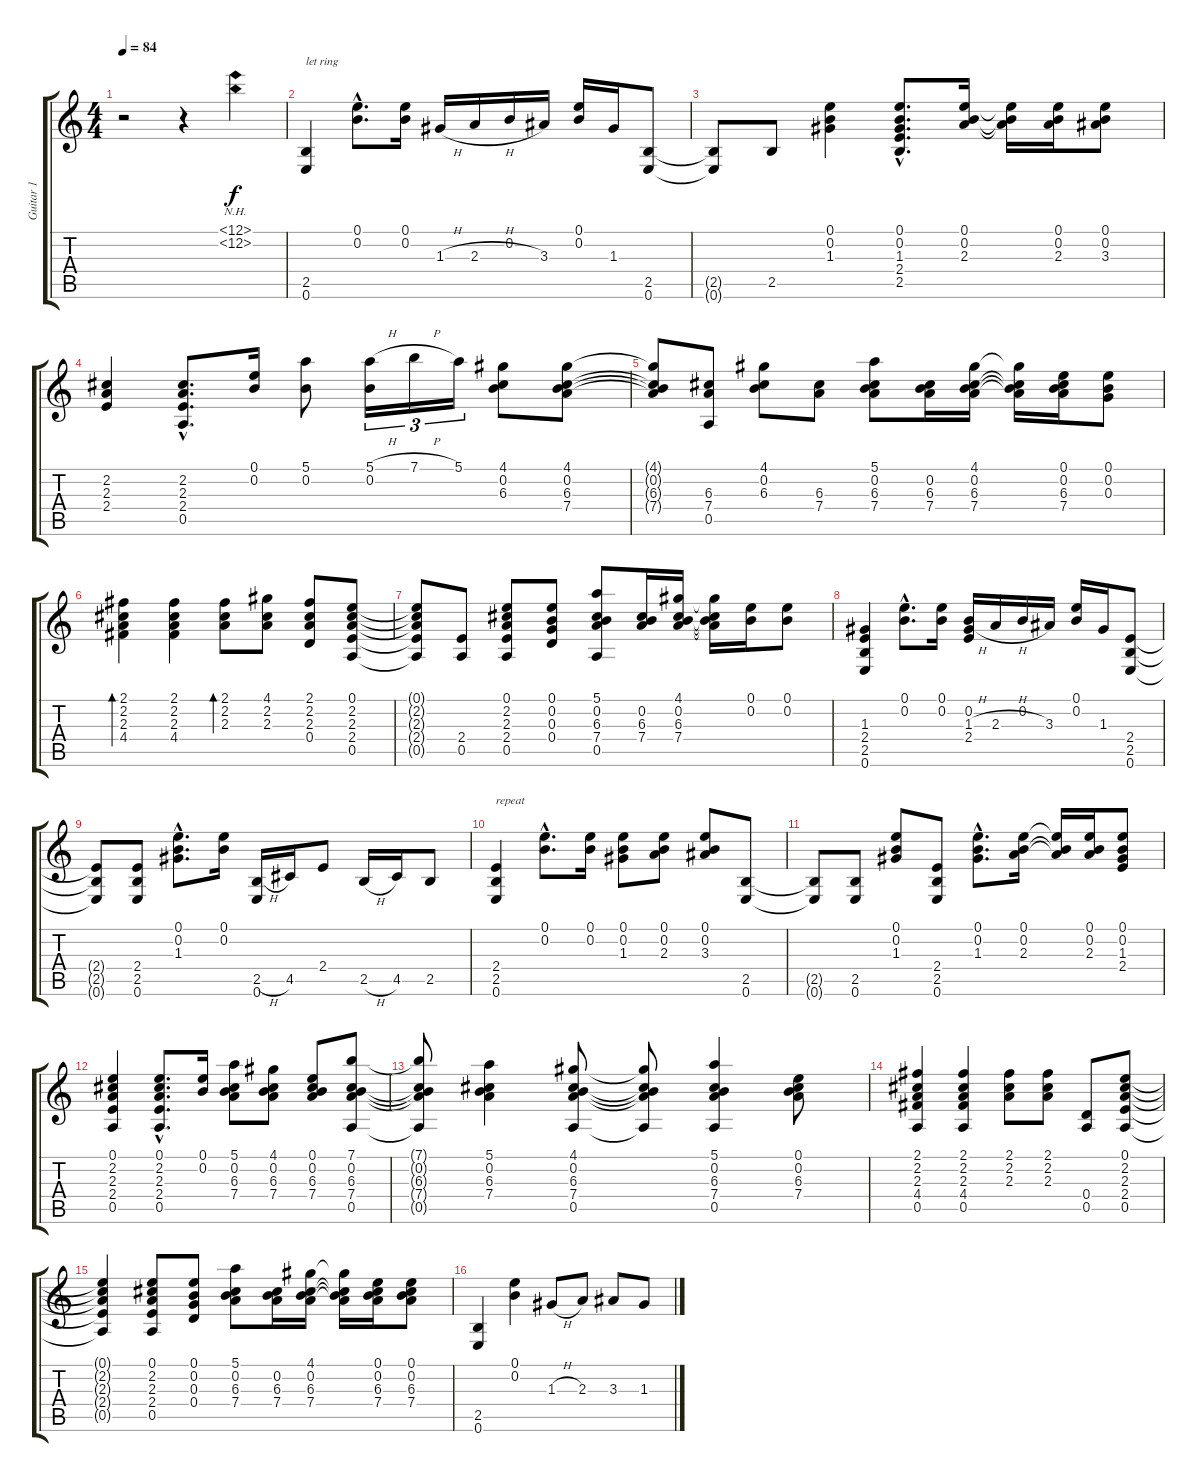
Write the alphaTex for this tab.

\track ("Guitar 1" "Guitar 1") {instrument acousticguitarsteel}
\staff {score tabs}
\tuning (E4 B3 G3 D3 A2 E2) {hide}
\ts (4 4)
\tempo 84
\clef g2
\ks c
r.2{dy f instrument acousticguitarsteel} r.4 (12.1{nh} 12.2{nh}).4 |
(2.5 0.6).4{txt "let ring"} (0.1{hac} 0.2{hac}).8{d} (0.1 0.2).16 1.3{h}.16 2.3{h}.16 0.2.16 3.3.16 (0.1 0.2).16 1.3.16 (2.5 0.6).8 |
(2.5{t} 0.6{t}).8 2.5.8 (0.1 0.2 1.3).4 (0.1{hac} 0.2{hac} 1.3{hac} 2.4{hac} 2.5{hac}).8{d} (0.1 0.2 2.3).16 (0.1{t} 0.2{t} 2.3{t}).16 (0.1 0.2 2.3).16 (0.1 0.2 3.3).8 |
(2.2 2.3 2.4).4 (2.2{hac} 2.3{hac} 2.4{hac} 0.5{hac}).8{d} (0.1 0.2).16 (5.1 0.2).8 (5.1{h} 0.2).16{tu (3 2)} 7.1{h}.16{tu (3 2)} 5.1.16{tu (3 2)} (4.1 0.2 6.3).8 (4.1 0.2 6.3 7.4).8 |
(4.1{t} 0.2{t} 6.3{t} 7.4{t}).8 (6.3 7.4 0.5).8 (4.1 0.2 6.3).8 (6.3 7.4).8 (5.1 0.2 6.3 7.4).8 (0.2 6.3 7.4).16 (4.1 0.2 6.3 7.4).16 (4.1{t} 0.2{t} 6.3{t} 7.4{t}).16 (0.1 0.2 6.3 7.4).16 (0.1 0.2 0.3).8 |
(2.1 2.2 2.3 4.4).4{bd 60} (2.1 2.2 2.3 4.4).4 (2.1 2.2 2.3).8{bd 60} (4.1 2.2 2.3).8 (2.1 2.2 2.3 0.4).8 (0.1 2.2 2.3 2.4 0.5).8 |
(0.1{t} 2.2{t} 2.3{t} 2.4{t} 0.5{t}).8 (2.4 0.5).8 (0.1 2.2 2.3 2.4 0.5).8 (0.1 0.2 0.3 0.4).8 (5.1 0.2 6.3 7.4 0.5).8 (0.2 6.3 7.4).16 (4.1 0.2 6.3 7.4).16 (4.1{t} 0.2{t} 6.3{t} 7.4{t}).16 (0.1 0.2).16 (0.1 0.2).8 |
(1.3 2.4 2.5 0.6).4 (0.1{hac} 0.2{hac}).8{d} (0.1 0.2).16 (0.2 1.3{h} 2.4).16 2.3{h}.16 0.2.16 3.3.16 (0.1 0.2).16 1.3.16 (2.4 2.5 0.6).8 |
(2.4{t} 2.5{t} 0.6{t}).8 (2.4 2.5 0.6).8 (0.1{hac} 0.2{hac} 1.3{hac}).8{d} (0.1 0.2).16 (2.5{h} 0.6).16 4.5.16 2.4.8 2.5{h}.16 4.5.16 2.5.8 |
(2.4 2.5 0.6).4{txt "repeat"} (0.1{hac} 0.2{hac}).8{d} (0.1 0.2).16 (0.1 0.2 1.3).8 (0.1 0.2 2.3).8 (0.1 0.2 3.3).8 (2.5 0.6).8 |
(2.5{t} 0.6{t}).8 (2.5 0.6).8 (0.1 0.2 1.3).8 (2.4 2.5 0.6).8 (0.1{hac} 0.2{hac} 1.3{hac}).8{d} (0.1 0.2 2.3).16 (0.1{t} 0.2{t} 2.3{t}).16 (0.1 0.2 2.3).16 (0.1 0.2 1.3 2.4).8 |
(0.1 2.2 2.3 2.4 0.5).4 (0.1{hac} 2.2{hac} 2.3{hac} 2.4{hac} 0.5{hac}).8{d} (0.1 0.2).16 (5.1 0.2 6.3 7.4).8 (4.1 0.2 6.3 7.4).8 (0.1 0.2 6.3 7.4).8 (7.1 0.2 6.3 7.4 0.5).8 |
(7.1{t} 0.2{t} 6.3{t} 7.4{t} 0.5{t}).8 (5.1 0.2 6.3 7.4).4 (4.1 0.2 6.3 7.4 0.5).8 (4.1{t} 0.2{t} 6.3{t} 7.4{t} 0.5{t}).8 (5.1 0.2 6.3 7.4 0.5).4 (0.1 0.2 6.3 7.4).8 |
(2.1 2.2 2.3 4.4 0.5).4 (2.1 2.2 2.3 4.4 0.5).4 (2.1 2.2 2.3).8 (2.1 2.2 2.3).8 (0.4 0.5).8 (0.1 2.2 2.3 2.4 0.5).8 |
(0.1{t} 2.2{t} 2.3{t} 2.4{t} 0.5{t}).4 (0.1 2.2 2.3 2.4 0.5).8 (0.1 0.2 0.3 0.4).8 (5.1 0.2 6.3 7.4).8 (0.2 6.3 7.4).16 (4.1 0.2 6.3 7.4).16 (4.1{t} 0.2{t} 6.3{t} 7.4{t}).16 (0.1 0.2 6.3 7.4).16 (0.1 0.2 6.3 7.4).8 |
(2.5 0.6).4 (0.1 0.2).4 1.3{h}.8 2.3.8 3.3.8 1.3.8
